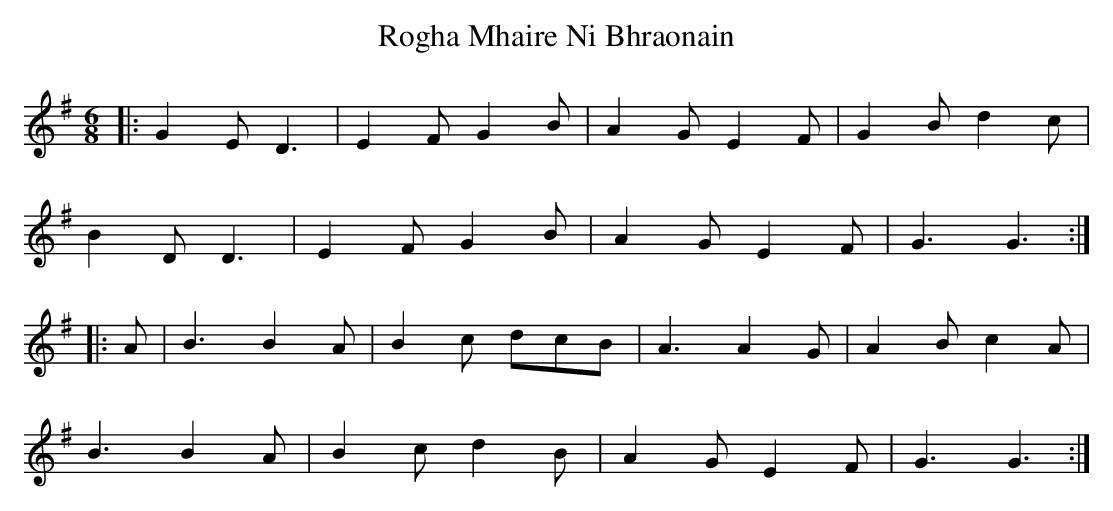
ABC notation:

X:1
T: Rogha Mhaire Ni Bhraonain
M: 6/8
L: 1/8
K: Gmaj
|:G2E D3|E2F G2B|A2G E2F|G2B d2c|
B2D D3|E2F G2B|A2G E2F|G3 G3:|
|:A|B3 B2A|B2c dcB|A3 A2G|A2B c2A|
B3 B2A|B2c d2B|A2G E2F|G3 G3:|
